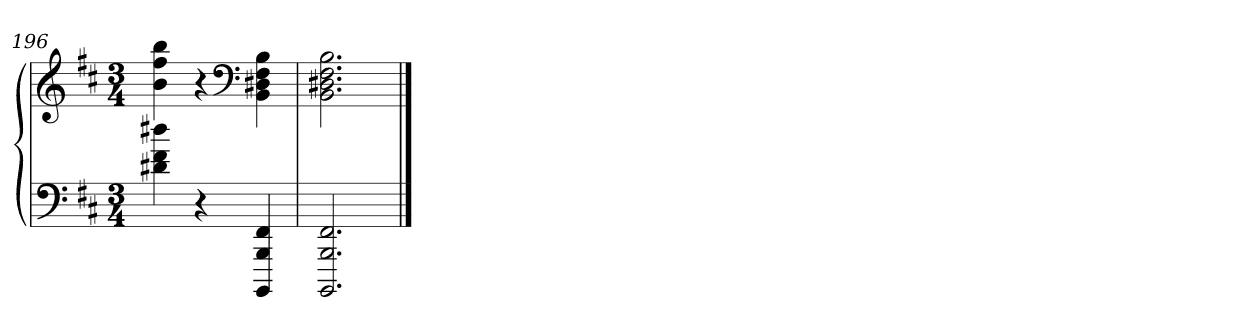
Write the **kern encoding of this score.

**kern	**kern
*part1	*part1
*staff2	*staff1
*clefF4	*clefG2
*k[f#c#]	*k[f#c#]
*M3/4	*M3/4
=196	=196
4d#X 4f# 4dd#X	4b 4ff# 4bb
4r	4r
*	*clefF4
4BBBB 4BBB 4FF#	4BB 4D#X 4F# 4B
=197	=197
2.BBBB 2.BBB 2.FF#	2.BB 2.D#X 2.F# 2.B
==	==
*-	*-
